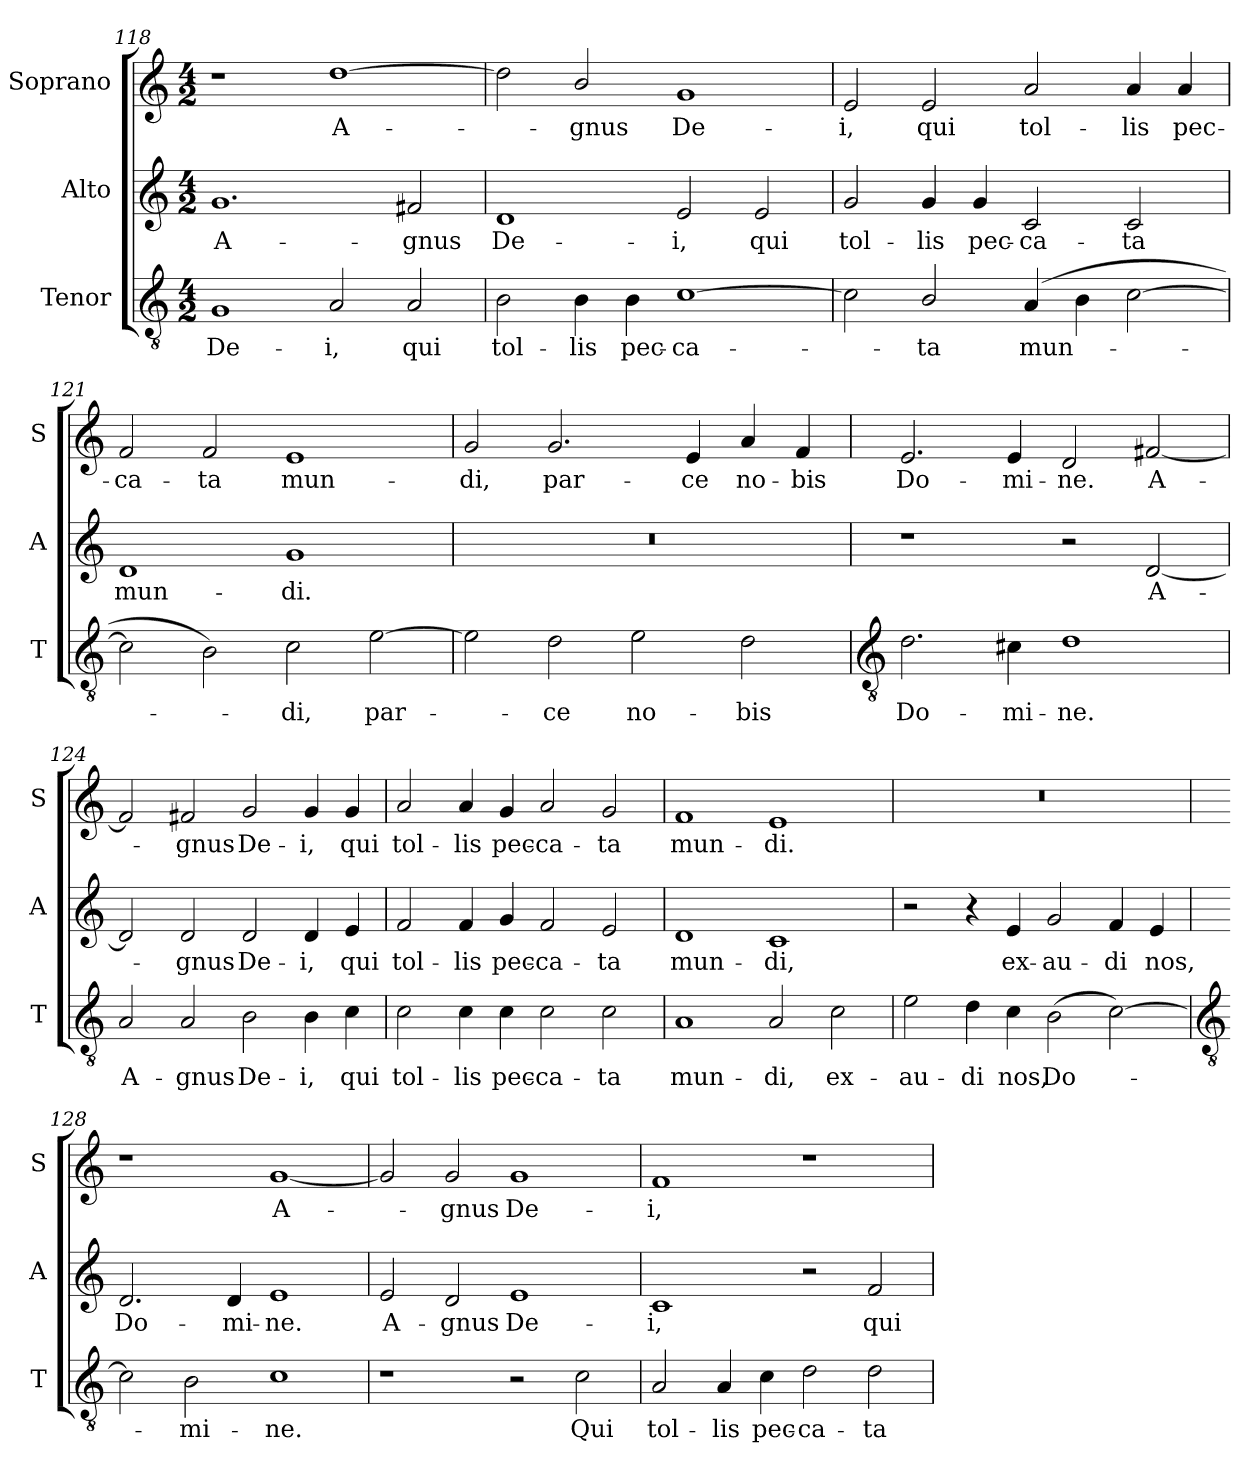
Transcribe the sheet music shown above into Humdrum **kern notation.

**kern	**text	**kern	**text	**kern	**text
*part3	*part3	*part2	*part2	*part1	*part1
*staff3	*staff3	*staff2	*staff2	*staff1	*staff1
*I"Tenor	*	*I"Alto	*	*I"Soprano	*
*I'T	*	*I'A	*	*I'S	*
*clefGv2	*	*clefG2	*	*clefG2	*
*k[]	*	*k[]	*	*k[]	*
*C:	*	*C:	*	*C:	*
*M4/2	*	*M4/2	*	*M4/2	*
=118	=118	=118	=118	=118	=118
!	!LO:LY:b	!	!LO:LY:b	!	!
1G	De-	1.g	A-	1r	.
!	!LO:LY:b	!	!	!	!LO:LY:b
2A	-i,	.	.	[1dd	A-
!	!LO:LY:b	!	!LO:LY:b	!	!
2A	qui	2f#X	-gnus	.	.
=119	=119	=119	=119	=119	=119
!	!LO:LY:b	!	!LO:LY:b	!	!
2B	tol-	1d	De-	2dd]	.
!	!LO:LY:b	!	!	!	!LO:LY:b
4B	-lis	.	.	2b/	gnus
!	!LO:LY:b	!	!	!	!
4B	pec-	.	.	.	.
!	!LO:LY:b	!	!LO:LY:b	!	!LO:LY:b
[1c	-ca-	2e	-i,	1g	De-
!	!	!	!LO:LY:b	!	!
.	.	2e	qui	.	.
=120	=120	=120	=120	=120	=120
!	!	!	!LO:LY:b	!	!LO:LY:b
2c]	.	2g	tol-	2e	-i,
!	!LO:LY:b	!	!LO:LY:b	!	!LO:LY:b
2B/	ta	4g	-lis	2e	qui
!	!	!	!LO:LY:b	!	!
.	.	4g	pec-	.	.
!	!LO:LY:b	!	!LO:LY:b	!	!LO:LY:b
(>4A	mun-	2c	-ca-	2a	tol-
4B	.	.	.	.	.
!	!	!	!LO:LY:b	!	!LO:LY:b
[2c	.	2c	-ta	4a	-lis
!	!	!	!	!	!LO:LY:b
.	.	.	.	4a	pec-
=121	=121	=121	=121	=121	=121
!	!	!	!LO:LY:b	!	!LO:LY:b
2c]	.	1d	mun-	2f	-ca-
!	!	!	!	!	!LO:LY:b
2B)	.	.	.	2f	-ta
!	!LO:LY:b	!	!LO:LY:b	!	!LO:LY:b
2c	di,	1g	-di.	1e	mun-
!	!LO:LY:b	!	!	!	!
[2e	par-	.	.	.	.
=122	=122	=122	=122	=122	=122
!	!	!	!	!	!LO:LY:b
2e]	.	0r	.	2g	-di,
!	!LO:LY:b	!	!	!	!LO:LY:b
2d	ce	.	.	2.g	par-
!	!LO:LY:b	!	!	!	!
2e	no-	.	.	.	.
!	!	!	!	!	!LO:LY:b
.	.	.	.	4e	-ce
!	!LO:LY:b	!	!	!	!LO:LY:b
2d	-bis	.	.	4a	no-
!	!	!	!	!	!LO:LY:b
.	.	.	.	4f	-bis
!!LO:LB:g=z
=123	=123	=123	=123	=123	=123
*clefGv2	*	*	*	*	*
!	!LO:LY:b	!	!	!	!LO:LY:b
2.d	Do-	1r	.	2.e	Do-
!	!LO:LY:b	!	!	!	!LO:LY:b
4c#X	-mi-	.	.	4e	-mi-
!	!LO:LY:b	!	!	!	!LO:LY:b
1d	-ne.	2r	.	2d	-ne.
!	!	!	!LO:LY:b	!	!LO:LY:b
.	.	[2d	A-	[2f#X	A-
=124	=124	=124	=124	=124	=124
!	!LO:LY:b	!	!	!	!
2A	A-	2d]	.	2f#]	.
!	!LO:LY:b	!	!LO:LY:b	!	!LO:LY:b
2A	-gnus	2d	gnus	2f#	gnus
!	!LO:LY:b	!	!LO:LY:b	!	!LO:LY:b
2B	De-	2d	De-	2g	De-
!	!LO:LY:b	!	!LO:LY:b	!	!LO:LY:b
4B	-i,	4d	-i,	4g	-i,
!	!LO:LY:b	!	!LO:LY:b	!	!LO:LY:b
4c	qui	4e	qui	4g	qui
=125	=125	=125	=125	=125	=125
!	!LO:LY:b	!	!LO:LY:b	!	!LO:LY:b
2c	tol-	2f	tol-	2a	tol-
!	!LO:LY:b	!	!LO:LY:b	!	!LO:LY:b
4c	-lis	4f	-lis	4a	-lis
!	!LO:LY:b	!	!LO:LY:b	!	!LO:LY:b
4c	pec-	4g	pec-	4g	pec-
!	!LO:LY:b	!	!LO:LY:b	!	!LO:LY:b
2c	-ca-	2f	-ca-	2a	-ca-
!	!LO:LY:b	!	!LO:LY:b	!	!LO:LY:b
2c	-ta	2e	-ta	2g	-ta
=126	=126	=126	=126	=126	=126
!	!LO:LY:b	!	!LO:LY:b	!	!LO:LY:b
1A	mun-	1d	mun-	1f	mun-
!	!LO:LY:b	!	!LO:LY:b	!	!LO:LY:b
2A	-di,	1c	-di,	1e	-di.
!	!LO:LY:b	!	!	!	!
2c	ex-	.	.	.	.
=127	=127	=127	=127	=127	=127
!	!LO:LY:b	!	!	!	!
2e	-au-	2r	.	0r	.
!	!LO:LY:b	!	!	!	!
4d	-di	4r	.	.	.
!	!LO:LY:b	!	!LO:LY:b	!	!
4c	nos,	4e	ex-	.	.
!	!LO:LY:b	!	!LO:LY:b	!	!
(>2B	Do-	2g	-au-	.	.
!	!	!	!LO:LY:b	!	!
[2c)	.	4f	-di	.	.
!	!	!	!LO:LY:b	!	!
.	.	4e	nos,	.	.
!!LO:LB:g=z
=128	=128	=128	=128	=128	=128
*clefGv2	*	*	*	*	*
!	!	!	!LO:LY:b	!	!
2c]	.	2.d	Do-	1r	.
!	!LO:LY:b	!	!	!	!
2B	mi-	.	.	.	.
!	!	!	!LO:LY:b	!	!
.	.	4d	-mi-	.	.
!	!LO:LY:b	!	!LO:LY:b	!	!LO:LY:b
1c	-ne.	1e	-ne.	[1g	A-
=129	=129	=129	=129	=129	=129
!	!	!	!LO:LY:b	!	!
1r	.	2e	A-	2g]	.
!	!	!	!LO:LY:b	!	!LO:LY:b
.	.	2d	-gnus	2g	gnus
!	!	!	!LO:LY:b	!	!LO:LY:b
2r	.	1e	De-	1g	De-
!	!LO:LY:b	!	!	!	!
2c	Qui	.	.	.	.
=130	=130	=130	=130	=130	=130
!	!LO:LY:b	!	!LO:LY:b	!	!LO:LY:b
2A	tol-	1c	-i,	1f	-i,
!	!LO:LY:b	!	!	!	!
4A	-lis	.	.	.	.
!	!LO:LY:b	!	!	!	!
4c	pec-	.	.	.	.
!	!LO:LY:b	!	!	!	!
2d	-ca-	2r	.	1r	.
!	!LO:LY:b	!	!LO:LY:b	!	!
2d	-ta	2f	qui	.	.
=	=	=	=	=	=
*-	*-	*-	*-	*-	*-
